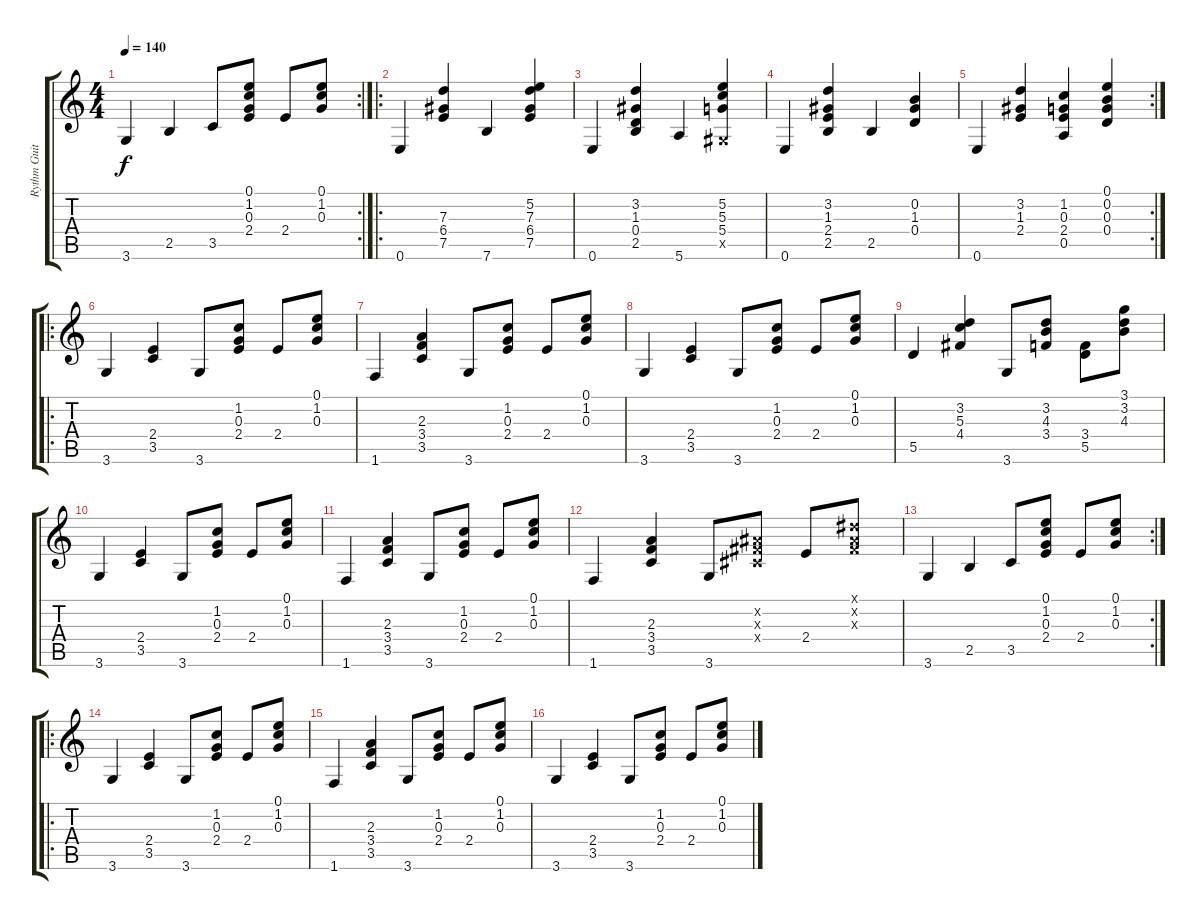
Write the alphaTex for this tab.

\track ("Rythm Guitar" "Rythm Guit") {instrument acousticguitarsteel}
\staff {score tabs}
\tuning (E4 B3 G3 D3 A2 E2) {hide}
\rc 2
\ts (4 4)
\tempo 140
\clef g2
\ks c
3.6.4{dy f} 2.5.4 3.5.8 (0.1 1.2 0.3 2.4).8 2.4.8 (0.1 1.2 0.3).8 |
\ro
0.6.4 (7.3 6.4 7.5).4 7.6.4 (5.2 7.3 6.4 7.5).4 |
0.6.4 (3.2 1.3 0.4 2.5).4 5.6.4 (5.2 5.3 5.4 -1.5{x}).4 |
0.6.4 (3.2 1.3 2.4 2.5).4 2.5.4 (0.2 1.3 0.4).4 |
\rc 2
0.6.4 (3.2 1.3 2.4).4 (1.2 0.3 2.4 0.5).4 (0.1 0.2 0.3 0.4).4 |
\ro
3.6.4 (2.4 3.5).4 3.6.8 (1.2 0.3 2.4).8 2.4.8 (0.1 1.2 0.3).8 |
1.6.4 (2.3 3.4 3.5).4 3.6.8 (1.2 0.3 2.4).8 2.4.8 (0.1 1.2 0.3).8 |
3.6.4 (2.4 3.5).4 3.6.8 (1.2 0.3 2.4).8 2.4.8 (0.1 1.2 0.3).8 |
5.5.4 (3.2 5.3 4.4).4 3.6.8 (3.2 4.3 3.4).8 (3.4 5.5).8 (3.1 3.2 4.3).8 |
3.6.4 (2.4 3.5).4 3.6.8 (1.2 0.3 2.4).8 2.4.8 (0.1 1.2 0.3).8 |
1.6.4 (2.3 3.4 3.5).4 3.6.8 (1.2 0.3 2.4).8 2.4.8 (0.1 1.2 0.3).8 |
1.6.4 (2.3 3.4 3.5).4 3.6.8 (-1.2{x} -1.3{x} -1.4{x}).8 2.4.8 (-1.1{x} -1.2{x} -1.3{x}).8 |
\rc 2
3.6.4 2.5.4 3.5.8 (0.1 1.2 0.3 2.4).8 2.4.8 (0.1 1.2 0.3).8 |
\ro
3.6.4 (2.4 3.5).4 3.6.8 (1.2 0.3 2.4).8 2.4.8 (0.1 1.2 0.3).8 |
1.6.4 (2.3 3.4 3.5).4 3.6.8 (1.2 0.3 2.4).8 2.4.8 (0.1 1.2 0.3).8 |
3.6.4 (2.4 3.5).4 3.6.8 (1.2 0.3 2.4).8 2.4.8 (0.1 1.2 0.3).8
